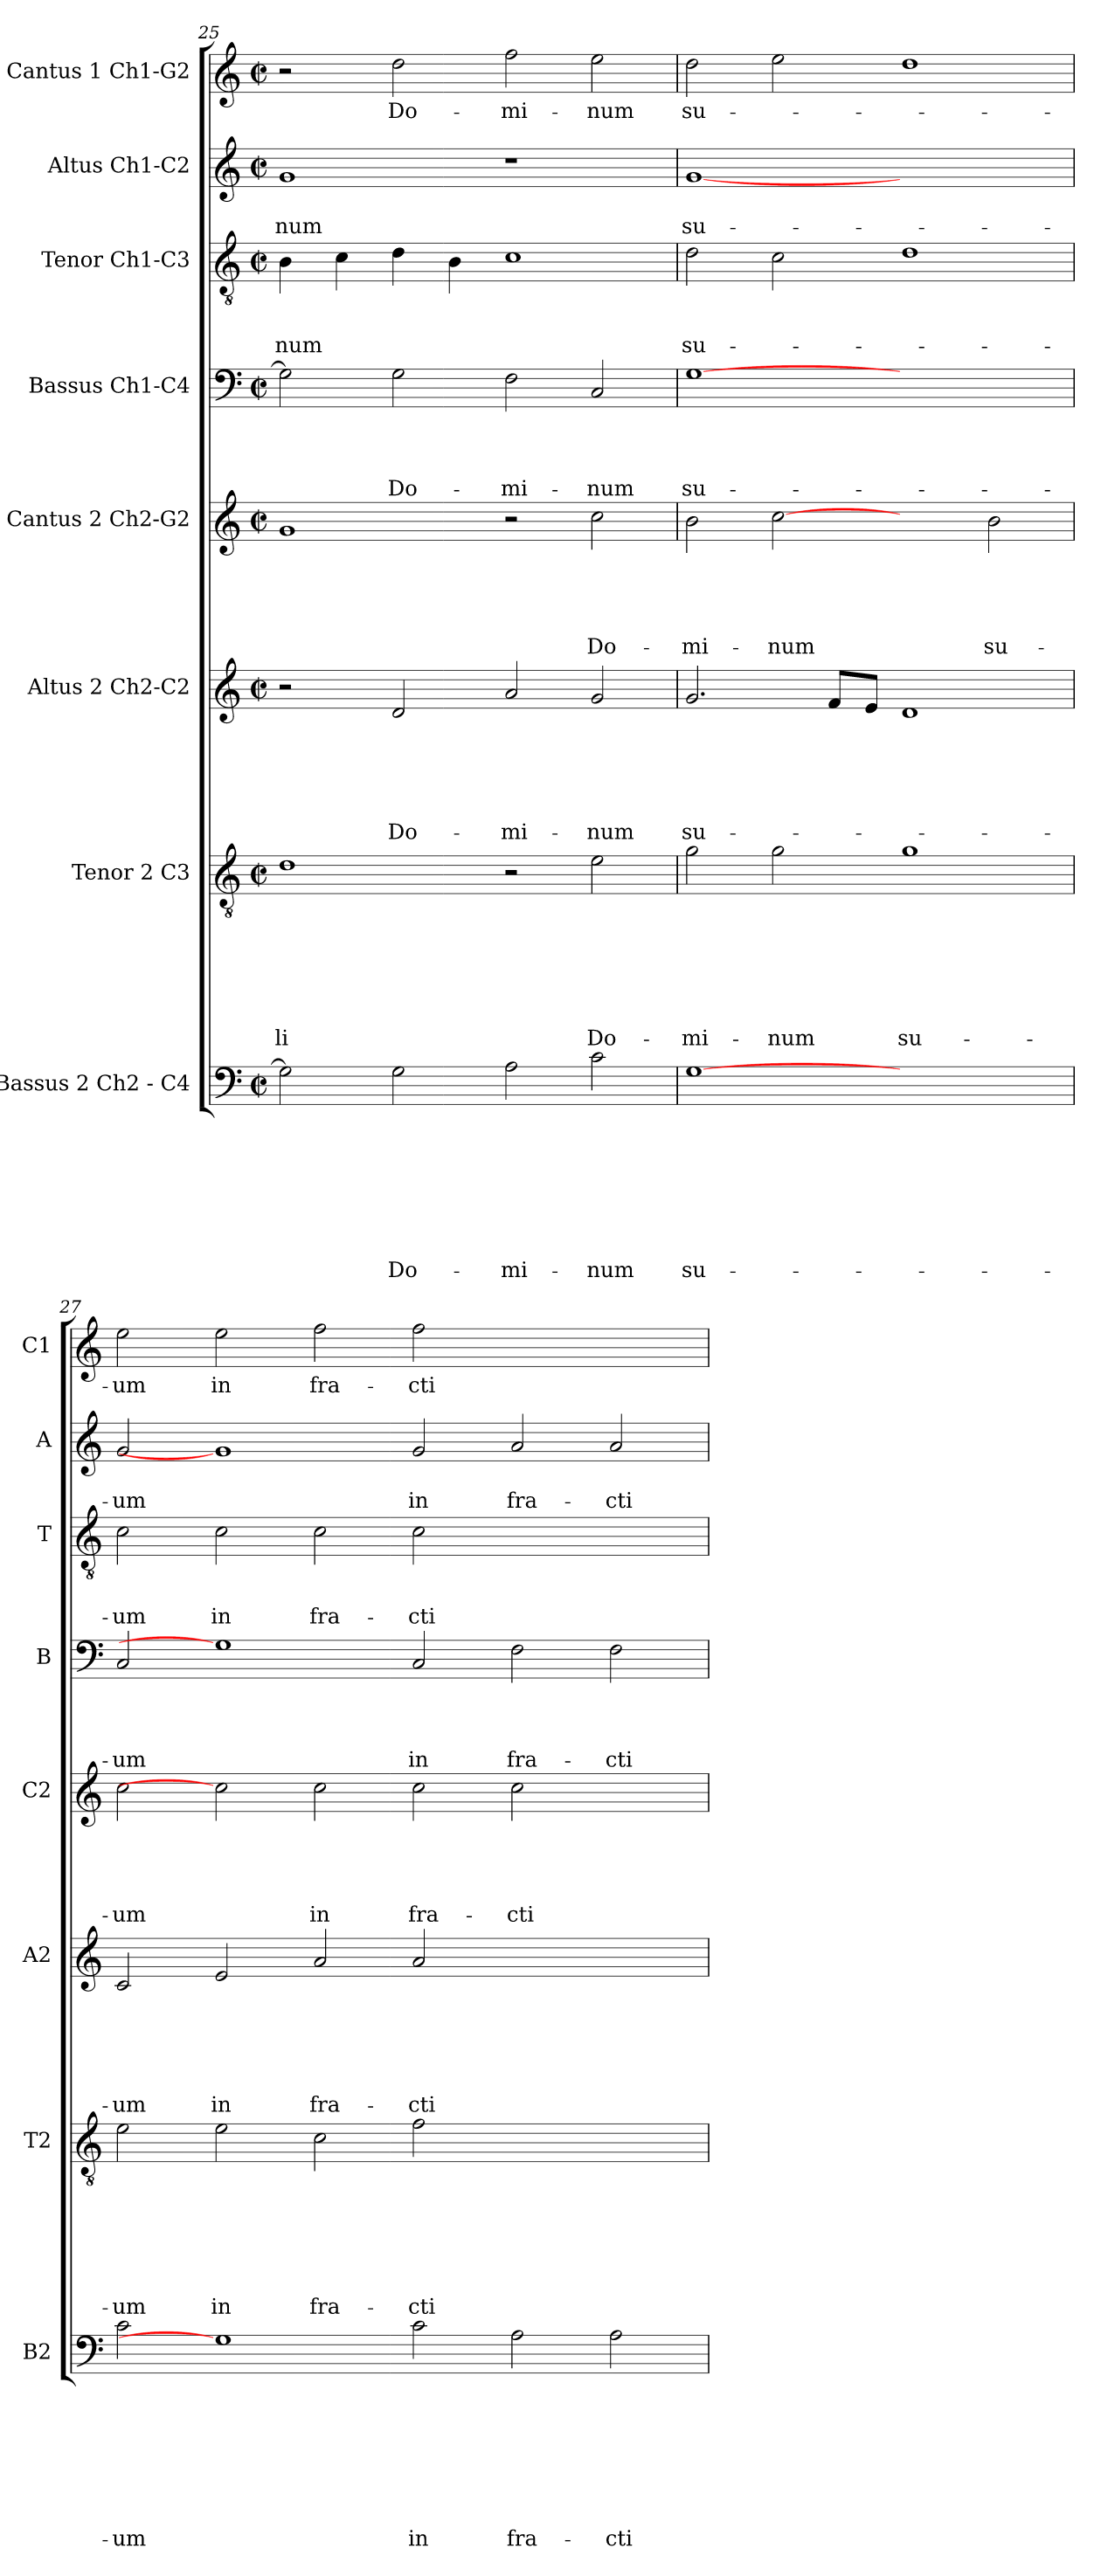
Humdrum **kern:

**kern	**text	**text	**text	**text	**text	**text	**text	**text	**kern	**text	**text	**text	**text	**text	**text	**text	**kern	**text	**text	**text	**text	**text	**text	**kern	**text	**text	**text	**text	**text	**kern	**text	**text	**text	**text	**kern	**text	**text	**text	**kern	**text	**text	**kern	**text
*part8	*part8	*part8	*part8	*part8	*part8	*part8	*part8	*part8	*part7	*part7	*part7	*part7	*part7	*part7	*part7	*part7	*part6	*part6	*part6	*part6	*part6	*part6	*part6	*part5	*part5	*part5	*part5	*part5	*part5	*part4	*part4	*part4	*part4	*part4	*part3	*part3	*part3	*part3	*part2	*part2	*part2	*part1	*part1
*staff8	*staff8	*staff8	*staff8	*staff8	*staff8	*staff8	*staff8	*staff8	*staff7	*staff7	*staff7	*staff7	*staff7	*staff7	*staff7	*staff7	*staff6	*staff6	*staff6	*staff6	*staff6	*staff6	*staff6	*staff5	*staff5	*staff5	*staff5	*staff5	*staff5	*staff4	*staff4	*staff4	*staff4	*staff4	*staff3	*staff3	*staff3	*staff3	*staff2	*staff2	*staff2	*staff1	*staff1
*I"Bassus 2  Ch2 - C4	*	*	*	*	*	*	*	*	*I"Tenor 2 C3	*	*	*	*	*	*	*	*I"Altus 2 Ch2-C2	*	*	*	*	*	*	*I"Cantus 2 Ch2-G2	*	*	*	*	*	*I"Bassus  Ch1-C4	*	*	*	*	*I"Tenor Ch1-C3	*	*	*	*I"Altus  Ch1-C2	*	*	*I"Cantus 1 Ch1-G2	*
*I'B2	*	*	*	*	*	*	*	*	*I'T2	*	*	*	*	*	*	*	*I'A2	*	*	*	*	*	*	*I'C2	*	*	*	*	*	*I'B	*	*	*	*	*I'T	*	*	*	*I'A	*	*	*I'C1	*
*clefF4	*	*	*	*	*	*	*	*	*clefGv2	*	*	*	*	*	*	*	*clefG2	*	*	*	*	*	*	*clefG2	*	*	*	*	*	*clefF4	*	*	*	*	*clefGv2	*	*	*	*clefG2	*	*	*clefG2	*
*k[]	*	*	*	*	*	*	*	*	*k[]	*	*	*	*	*	*	*	*k[]	*	*	*	*	*	*	*k[]	*	*	*	*	*	*k[]	*	*	*	*	*k[]	*	*	*	*k[]	*	*	*k[]	*
*C:	*	*	*	*	*	*	*	*	*C:	*	*	*	*	*	*	*	*C:	*	*	*	*	*	*	*C:	*	*	*	*	*	*C:	*	*	*	*	*C:	*	*	*	*C:	*	*	*C:	*
*M2/2	*	*	*	*	*	*	*	*	*M2/2	*	*	*	*	*	*	*	*M2/2	*	*	*	*	*	*	*M2/2	*	*	*	*	*	*M2/2	*	*	*	*	*M2/2	*	*	*	*M2/2	*	*	*M2/2	*
*met(c|)	*	*	*	*	*	*	*	*	*met(c|)	*	*	*	*	*	*	*	*met(c|)	*	*	*	*	*	*	*met(c|)	*	*	*	*	*	*met(c|)	*	*	*	*	*met(c|)	*	*	*	*met(c|)	*	*	*met(c|)	*
=25	=25	=25	=25	=25	=25	=25	=25	=25	=25	=25	=25	=25	=25	=25	=25	=25	=25	=25	=25	=25	=25	=25	=25	=25	=25	=25	=25	=25	=25	=25	=25	=25	=25	=25	=25	=25	=25	=25	=25	=25	=25	=25	=25
!	!	!	!	!	!	!	!	!	!	!	!	!	!	!	!	!LO:LY:b	!	!	!	!	!	!	!	!	!	!	!	!	!	!	!	!	!	!	!	!	!	!LO:LY:b	!	!	!LO:LY:b	!	!
2G\]	.	.	.	.	.	.	.	.	1d	.	.	.	.	.	.	-li	2r	.	.	.	.	.	.	1g	.	.	.	.	.	2G\]	.	.	.	.	4B\	.	.	-num	1g	.	-num	2r	.
.	.	.	.	.	.	.	.	.	.	.	.	.	.	.	.	.	.	.	.	.	.	.	.	.	.	.	.	.	.	.	.	.	.	.	4c\	.	.	.	.	.	.	.	.
!	!	!	!	!	!	!	!	!LO:LY:b	!	!	!	!	!	!	!	!	!	!	!	!	!	!	!LO:LY:b	!	!	!	!	!	!	!	!	!	!	!LO:LY:b	!	!	!	!	!	!	!	!	!LO:LY:b
2G\	.	.	.	.	.	.	.	Do-	.	.	.	.	.	.	.	.	2d/	.	.	.	.	.	Do-	.	.	.	.	.	.	2G\	.	.	.	Do-	4d\	.	.	.	.	.	.	2dd\	Do-
.	.	.	.	.	.	.	.	.	.	.	.	.	.	.	.	.	.	.	.	.	.	.	.	.	.	.	.	.	.	.	.	.	.	.	4B\	.	.	.	.	.	.	.	.
!	!	!	!	!	!	!	!	!LO:LY:b	!	!	!	!	!	!	!	!	!	!	!	!	!	!	!LO:LY:b	!	!	!	!	!	!	!	!	!	!	!LO:LY:b	!	!	!	!	!	!	!	!	!LO:LY:b
2A\	.	.	.	.	.	.	.	-mi-	2r	.	.	.	.	.	.	.	2a/	.	.	.	.	.	-mi-	2r	.	.	.	.	.	2F\	.	.	.	-mi-	1c	.	.	.	1r	.	.	2ff\	-mi-
!	!	!	!	!	!	!	!	!LO:LY:b	!	!	!	!	!	!	!	!LO:LY:b	!	!	!	!	!	!	!LO:LY:b	!	!	!	!	!	!LO:LY:b	!	!	!	!	!LO:LY:b	!	!	!	!	!	!	!	!	!LO:LY:b
2c\	.	.	.	.	.	.	.	-num	2e\	.	.	.	.	.	.	Do-	2g/	.	.	.	.	.	-num	2cc\	.	.	.	.	Do-	2C/	.	.	.	-num	.	.	.	.	.	.	.	2ee\	-num
=26	=26	=26	=26	=26	=26	=26	=26	=26	=26	=26	=26	=26	=26	=26	=26	=26	=26	=26	=26	=26	=26	=26	=26	=26	=26	=26	=26	=26	=26	=26	=26	=26	=26	=26	=26	=26	=26	=26	=26	=26	=26	=26	=26
!	!	!	!	!	!	!	!	!LO:LY:b	!	!	!	!	!	!	!	!LO:LY:b	!	!	!	!	!	!	!LO:LY:b	!	!	!	!	!	!LO:LY:b	!	!	!	!	!LO:LY:b	!	!	!	!LO:LY:b	!	!	!LO:LY:b	!	!LO:LY:b
[1G	.	.	.	.	.	.	.	su-	2g\	.	.	.	.	.	.	-mi-	2.g/	.	.	.	.	.	su-	2b\	.	.	.	.	-mi-	[1G	.	.	.	su-	2d\	.	.	su-	[1g	.	su-	2dd\	su-
!	!	!	!	!	!	!	!	!	!	!	!	!	!	!	!	!LO:LY:b	!	!	!	!	!	!	!	!	!	!	!	!	!LO:LY:b	!	!	!	!	!	!	!	!	!	!	!	!	!	!
.	.	.	.	.	.	.	.	.	2g\	.	.	.	.	.	.	-num	.	.	.	.	.	.	.	[2cc	.	.	.	.	-num	.	.	.	.	.	2c\	.	.	.	.	.	.	2ee\	.
.	.	.	.	.	.	.	.	.	.	.	.	.	.	.	.	.	8f/L	.	.	.	.	.	.	.	.	.	.	.	.	.	.	.	.	.	.	.	.	.	.	.	.	.	.
.	.	.	.	.	.	.	.	.	.	.	.	.	.	.	.	.	8e/J	.	.	.	.	.	.	.	.	.	.	.	.	.	.	.	.	.	.	.	.	.	.	.	.	.	.
!	!	!	!	!	!	!	!	!	!	!	!	!	!	!	!	!LO:LY:b	!	!	!	!	!	!	!	!	!	!	!	!	!	!	!	!	!	!	!	!	!	!	!	!	!	!	!
1ryy	.	.	.	.	.	.	.	.	1g	.	.	.	.	.	.	su-	1d	.	.	.	.	.	.	2ryy	.	.	.	.	.	1ryy	.	.	.	.	1d	.	.	.	1ryy	.	.	1dd	.
!	!	!	!	!	!	!	!	!	!	!	!	!	!	!	!	!	!	!	!	!	!	!	!	!	!	!	!	!	!LO:LY:b	!	!	!	!	!	!	!	!	!	!	!	!	!	!
.	.	.	.	.	.	.	.	.	.	.	.	.	.	.	.	.	.	.	.	.	.	.	.	2b\	.	.	.	.	su-	.	.	.	.	.	.	.	.	.	.	.	.	.	.
=27	=27	=27	=27	=27	=27	=27	=27	=27	=27	=27	=27	=27	=27	=27	=27	=27	=27	=27	=27	=27	=27	=27	=27	=27	=27	=27	=27	=27	=27	=27	=27	=27	=27	=27	=27	=27	=27	=27	=27	=27	=27	=27	=27
!	!	!	!	!	!	!	!	!LO:LY:b	!	!	!	!	!	!	!	!LO:LY:b	!	!	!	!	!	!	!LO:LY:b	!	!	!	!	!	!LO:LY:b	!	!	!	!	!LO:LY:b	!	!	!	!LO:LY:b	!	!	!LO:LY:b	!	!LO:LY:b
2c\	.	.	.	.	.	.	.	-um	2e\	.	.	.	.	.	.	-um	2c/	.	.	.	.	.	-um	2cc\	.	.	.	.	-um	2C/	.	.	.	-um	2c\	.	.	-um	2g/	.	-um	2ee\	-um
!	!	!	!	!	!	!	!	!	!	!	!	!	!	!	!	!LO:LY:b	!	!	!	!	!	!	!LO:LY:b	!	!	!	!	!	!	!	!	!	!	!	!	!	!	!LO:LY:b	!	!	!	!	!LO:LY:b
1G]	.	.	.	.	.	.	.	.	2e\	.	.	.	.	.	.	in	2e/	.	.	.	.	.	in	2cc]	.	.	.	.	.	1G]	.	.	.	.	2c\	.	.	in	1g]	.	.	2ee\	in
!	!	!	!	!	!	!	!	!	!	!	!	!	!	!	!	!LO:LY:b	!	!	!	!	!	!	!LO:LY:b	!	!	!	!	!	!LO:LY:b	!	!	!	!	!	!	!	!	!LO:LY:b	!	!	!	!	!LO:LY:b
.	.	.	.	.	.	.	.	.	2c\	.	.	.	.	.	.	fra-	2a/	.	.	.	.	.	fra-	2cc\	.	.	.	.	in	.	.	.	.	.	2c\	.	.	fra-	.	.	.	2ff\	fra-
!	!	!	!	!	!	!	!	!LO:LY:b	!	!	!	!	!	!	!	!LO:LY:b	!	!	!	!	!	!	!LO:LY:b	!	!	!	!	!	!LO:LY:b	!	!	!	!	!LO:LY:b	!	!	!	!LO:LY:b	!	!	!LO:LY:b	!	!LO:LY:b
2c\	.	.	.	.	.	.	.	in	2f\	.	.	.	.	.	.	-cti-	2a/	.	.	.	.	.	-cti-	2cc\	.	.	.	.	fra-	2C/	.	.	.	in	2c\	.	.	-cti-	2g/	.	in	2ff\	-cti-
!	!	!	!	!	!	!	!	!LO:LY:b	!	!	!	!	!	!	!	!	!	!	!	!	!	!	!	!	!	!	!	!	!LO:LY:b	!	!	!	!	!LO:LY:b	!	!	!	!	!	!	!LO:LY:b	!	!
2A\	.	.	.	.	.	.	.	fra-	1ryy	.	.	.	.	.	.	.	1ryy	.	.	.	.	.	.	2cc\	.	.	.	.	-cti-	2F\	.	.	.	fra-	1ryy	.	.	.	2a/	.	fra-	1ryy	.
!	!	!	!	!	!	!	!	!LO:LY:b	!	!	!	!	!	!	!	!	!	!	!	!	!	!	!	!	!	!	!	!	!	!	!	!	!	!LO:LY:b	!	!	!	!	!	!	!LO:LY:b	!	!
2A\	.	.	.	.	.	.	.	-cti-	.	.	.	.	.	.	.	.	.	.	.	.	.	.	.	2ryy	.	.	.	.	.	2F\	.	.	.	-cti-	.	.	.	.	2a/	.	-cti-	.	.
=	=	=	=	=	=	=	=	=	=	=	=	=	=	=	=	=	=	=	=	=	=	=	=	=	=	=	=	=	=	=	=	=	=	=	=	=	=	=	=	=	=	=	=
*-	*-	*-	*-	*-	*-	*-	*-	*-	*-	*-	*-	*-	*-	*-	*-	*-	*-	*-	*-	*-	*-	*-	*-	*-	*-	*-	*-	*-	*-	*-	*-	*-	*-	*-	*-	*-	*-	*-	*-	*-	*-	*-	*-
